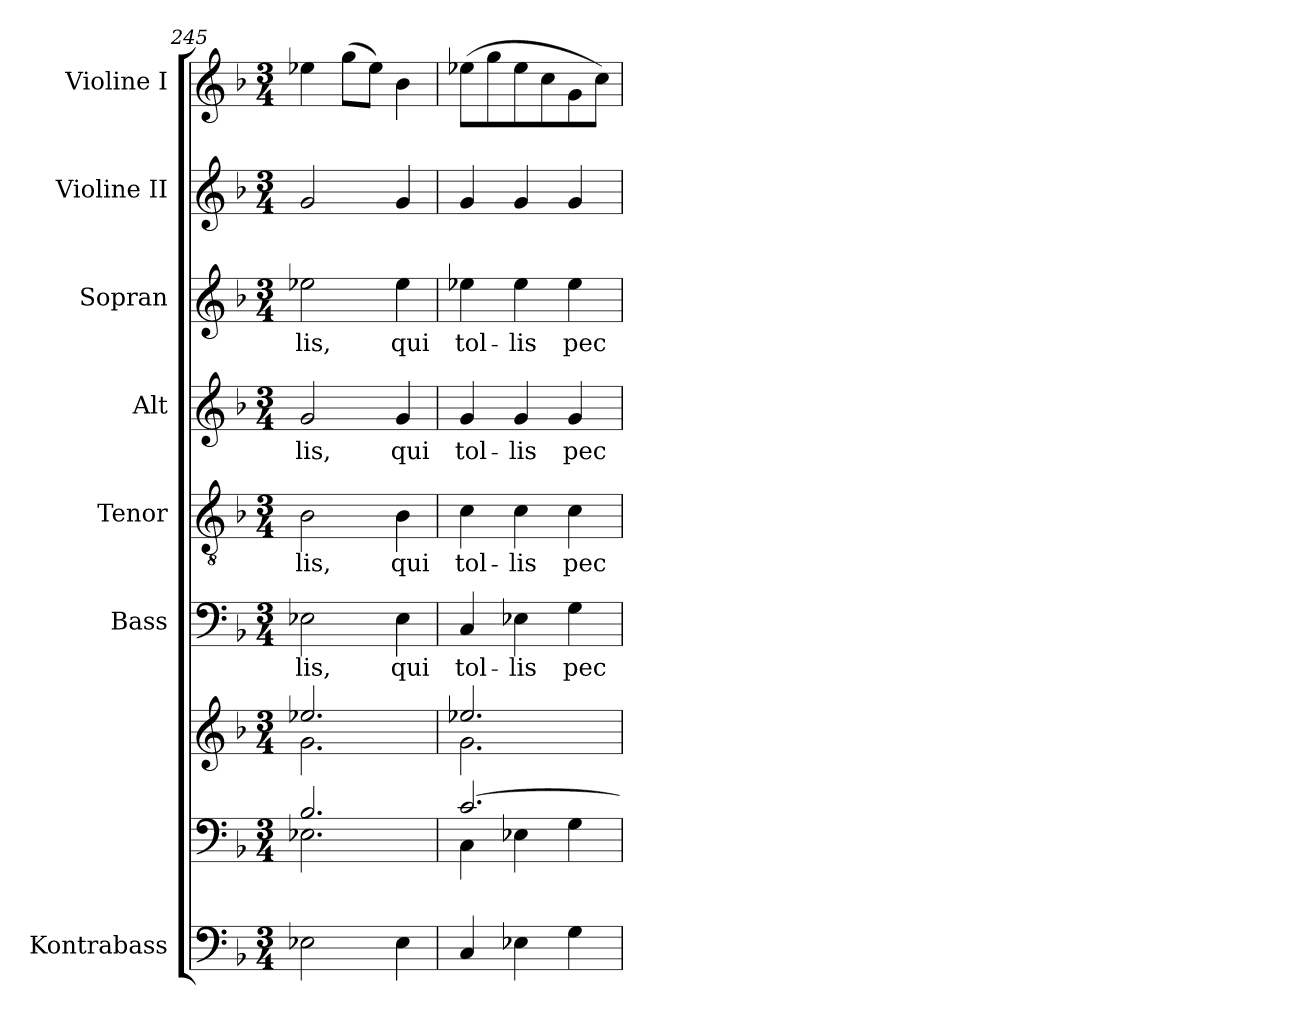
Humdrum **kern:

**kern	**kern	**kern	**kern	**text	**kern	**text	**kern	**text	**kern	**text	**kern	**kern
*part8	*part7	*part7	*part6	*part6	*part5	*part5	*part4	*part4	*part3	*part3	*part2	*part1
*staff9	*staff8	*staff7	*staff6	*staff6	*staff5	*staff5	*staff4	*staff4	*staff3	*staff3	*staff2	*staff1
*I"Kontrabass	*	*	*I"Bass	*	*I"Tenor	*	*I"Alt	*	*I"Sopran	*	*I"Violine II	*I"Violine I
*I'Kb.	*	*	*I'B.	*	*I'T.	*	*I'A.	*	*I'S.	*	*I'Vl. II	*I'Vl. I
*clefF4	*clefF4	*clefG2	*clefF4	*	*clefGv2	*	*clefG2	*	*clefG2	*	*clefG2	*clefG2
*ITrd7c12	*	*	*	*	*	*	*	*	*	*	*	*
*k[b-]	*k[b-]	*k[b-]	*k[b-]	*	*k[b-]	*	*k[b-]	*	*k[b-]	*	*k[b-]	*k[b-]
*F:	*F:	*F:	*F:	*	*F:	*	*F:	*	*F:	*	*F:	*F:
*M3/4	*M3/4	*M3/4	*M3/4	*	*M3/4	*	*M3/4	*	*M3/4	*	*M3/4	*M3/4
=245	=245	=245	=245	=245	=245	=245	=245	=245	=245	=245	=245	=245
*	*^	*^	*	*	*	*	*	*	*	*	*	*
!	!	!	!	!	!	!LO:LY:b	!	!LO:LY:b	!	!LO:LY:b	!	!LO:LY:b	!	!
2EE-X\	2.B-/	2.E-X\	2.ee-X/	2.g\	2E-X\	-lis,	2B-\	-lis,	2g/	-lis,	2ee-X\	-lis,	2g/	4ee-X\
.	.	.	.	.	.	.	.	.	.	.	.	.	.	(>8gg\L
.	.	.	.	.	.	.	.	.	.	.	.	.	.	8ee-\J)
!	!	!	!	!	!	!LO:LY:b	!	!LO:LY:b	!	!LO:LY:b	!	!LO:LY:b	!	!
4EE-\	.	.	.	.	4E-\	qui	4B-\	qui	4g/	qui	4ee-\	qui	4g/	4b-\
!!LO:PB:g=z
=246	=246	=246	=246	=246	=246	=246	=246	=246	=246	=246	=246	=246	=246	=246
!	!	!	!	!	!	!LO:LY:b	!	!LO:LY:b	!	!LO:LY:b	!	!LO:LY:b	!	!
4CC/	[>2.c/	4C\	2.ee-X/	2.g\	4C/	tol-	4c\	tol-	4g/	tol-	4ee-X\	tol-	4g/	(>8ee-X\L
.	.	.	.	.	.	.	.	.	.	.	.	.	.	8gg\
!	!	!	!	!	!	!LO:LY:b	!	!LO:LY:b	!	!LO:LY:b	!	!LO:LY:b	!	!
4EE-X\	.	4E-X\	.	.	4E-X\	-lis	4c\	-lis	4g/	-lis	4ee-\	-lis	4g/	8ee-\
.	.	.	.	.	.	.	.	.	.	.	.	.	.	8cc\
!	!	!	!	!	!	!LO:LY:b	!	!LO:LY:b	!	!LO:LY:b	!	!LO:LY:b	!	!
4GG\	.	4G\	.	.	4G\	pec-	4c\	pec-	4g/	pec-	4ee-\	pec-	4g/	8g\
.	.	.	.	.	.	.	.	.	.	.	.	.	.	8cc\J)
*	*v	*v	*	*	*	*	*	*	*	*	*	*	*	*
*	*	*v	*v	*	*	*	*	*	*	*	*	*	*
=	=	=	=	=	=	=	=	=	=	=	=	=
*-	*-	*-	*-	*-	*-	*-	*-	*-	*-	*-	*-	*-
